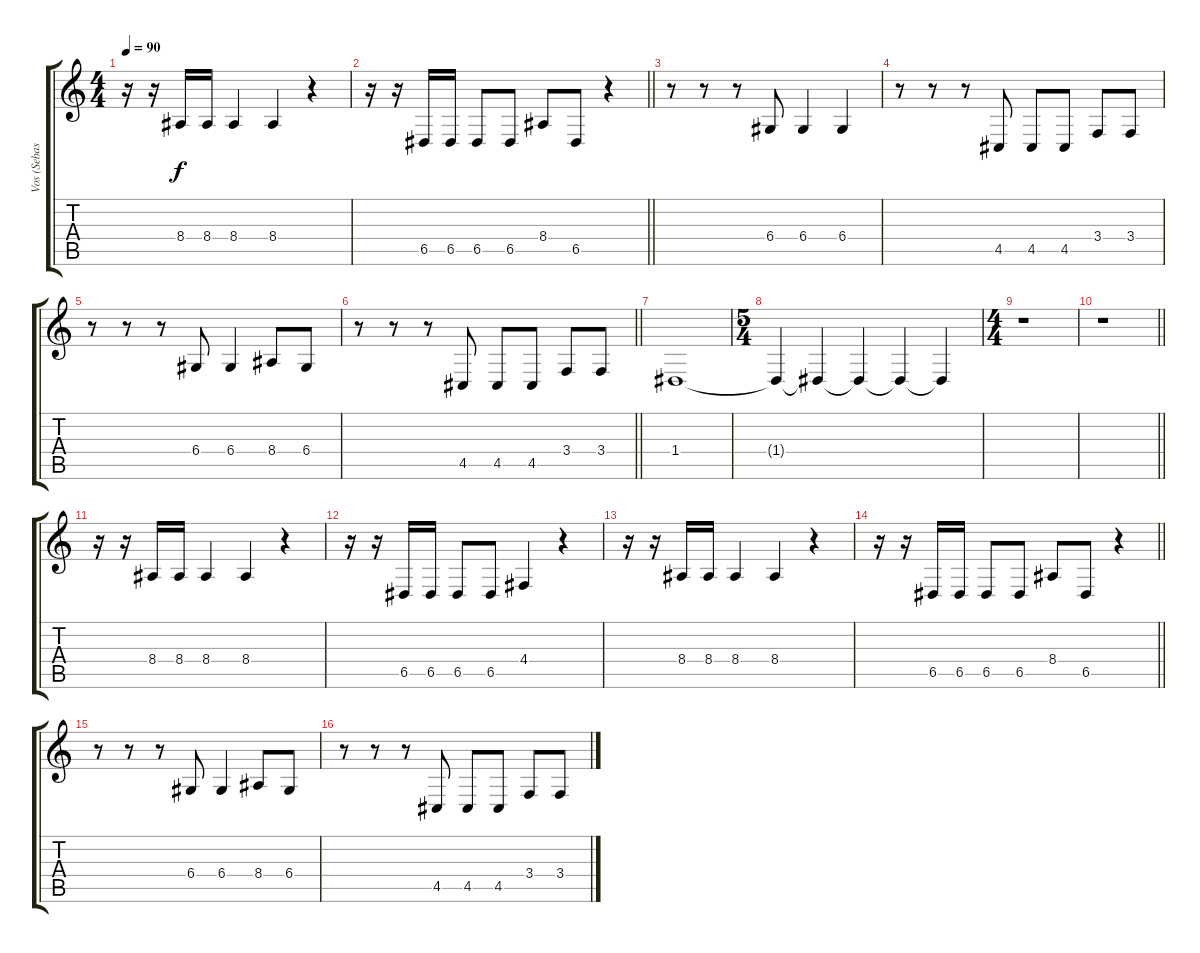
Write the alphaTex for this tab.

\track ("Vos (Sebastian)" "Vos (Sebas") {instrument choiraahs}
\staff {score tabs}
\tuning (E4 B3 G3 D3 A2 E2) {hide}
\ts (4 4)
\tempo 90
\clef g2
\ks c
r.16{dy f} r.16 8.4.16 8.4.16 8.4.4 8.4.4 r.4 |
\barLineRight lightlight
r.16 r.16 6.5.16 6.5.16 6.5.8 6.5.8 8.4.8 6.5.8 r.4 |
r.8 r.8 r.8 6.4.8 6.4.4 6.4.4 |
r.8 r.8 r.8 4.5.8 4.5.8 4.5.8 3.4.8 3.4.8 |
r.8 r.8 r.8 6.4.8 6.4.4 8.4.8 6.4.8 |
\barLineRight lightlight
r.8 r.8 r.8 4.5.8 4.5.8 4.5.8 3.4.8 3.4.8 |
1.4.1 |
\ts (5 4)
1.4{t}.4 1.4{t}.4 1.4{t}.4 1.4{t}.4 1.4{t}.4 |
\ts (4 4)
r.1 |
\barLineRight lightlight
r.1 |
r.16 r.16 8.4.16 8.4.16 8.4.4 8.4.4 r.4 |
r.16 r.16 6.5.16 6.5.16 6.5.8 6.5.8 4.4.4 r.4 |
r.16 r.16 8.4.16 8.4.16 8.4.4 8.4.4 r.4 |
\barLineRight lightlight
r.16 r.16 6.5.16 6.5.16 6.5.8 6.5.8 8.4.8 6.5.8 r.4 |
r.8 r.8 r.8 6.4.8 6.4.4 8.4.8 6.4.8 |
r.8 r.8 r.8 4.5.8 4.5.8 4.5.8 3.4.8 3.4.8
